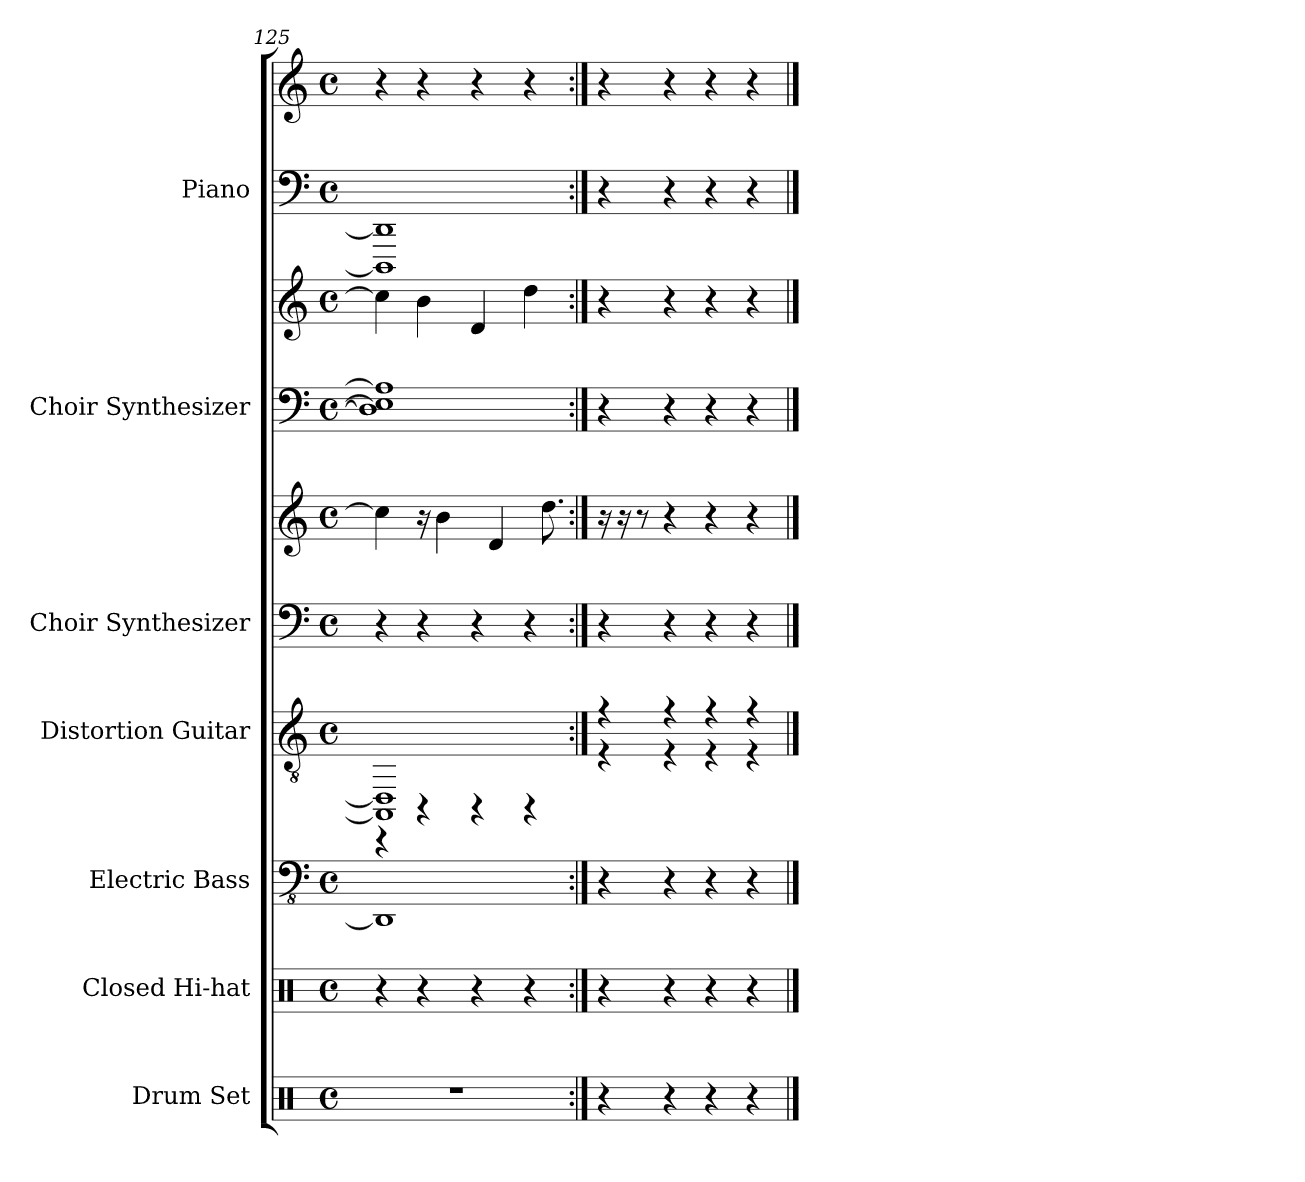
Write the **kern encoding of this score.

**kern	**kern	**kern	**kern	**kern	**kern	**kern	**kern	**kern	**kern
*part7	*part6	*part5	*part4	*part3	*part3	*part2	*part2	*part1	*part1
*staff10	*staff9	*staff8	*staff7	*staff6	*staff5	*staff4	*staff3	*staff2	*staff1
*I"Drum Set	*I"Closed Hi-hat	*I"Electric Bass	*I"Distortion Guitar	*I"Choir Synthesizer	*	*I"Choir Synthesizer	*	*I"Piano	*
*I'Drums	*I'Cl HH	*I'El. B.	*I'Dist. Guit.	*I'Synth.	*	*I'Synth.	*	*I'Pno.	*
*clefX	*clefX	*clefFv4	*clefGv2	*clefF4	*clefG2	*clefF4	*clefG2	*clefF4	*clefG2
*k[]	*k[]	*k[]	*k[]	*k[]	*k[]	*k[]	*k[]	*k[]	*k[]
*M4/4	*M4/4	*M4/4	*M4/4	*M4/4	*M4/4	*M4/4	*M4/4	*M4/4	*M4/4
*met(c)	*met(c)	*met(c)	*met(c)	*met(c)	*met(c)	*met(c)	*met(c)	*met(c)	*met(c)
=125	=125	=125	=125	=125	=125	=125	=125	=125	=125
*	*	*	*^	*	*	*	*	*	*
1r	4r	1DDD]	1DD] 1AAA]	4r	4r	4cc]	1E] 1D] 1A]	4cc]	1DD] 1DDD]	4r
.	4r	.	.	4r	4r	16r	.	4b	.	4r
.	.	.	.	.	.	4b	.	.	.	.
.	4r	.	.	4r	4r	.	.	4d	.	4r
.	.	.	.	.	.	4d	.	.	.	.
.	4r	.	.	4r	4r	.	.	4dd	.	4r
.	.	.	.	.	.	8.dd	.	.	.	.
=126:|!	=126:|!	=126:|!	=126:|!	=126:|!	=126:|!	=126:|!	=126:|!	=126:|!	=126:|!	=126:|!
4r	4r	4r	4r	4r	4r	16r	4r	4r	4r	4r
.	.	.	.	.	.	16r	.	.	.	.
.	.	.	.	.	.	8r	.	.	.	.
4r	4r	4r	4r	4r	4r	4r	4r	4r	4r	4r
4r	4r	4r	4r	4r	4r	4r	4r	4r	4r	4r
4r	4r	4r	4r	4r	4r	4r	4r	4r	4r	4r
*	*	*	*v	*v	*	*	*	*	*	*
==	==	==	==	==	==	==	==	==	==
*-	*-	*-	*-	*-	*-	*-	*-	*-	*-
